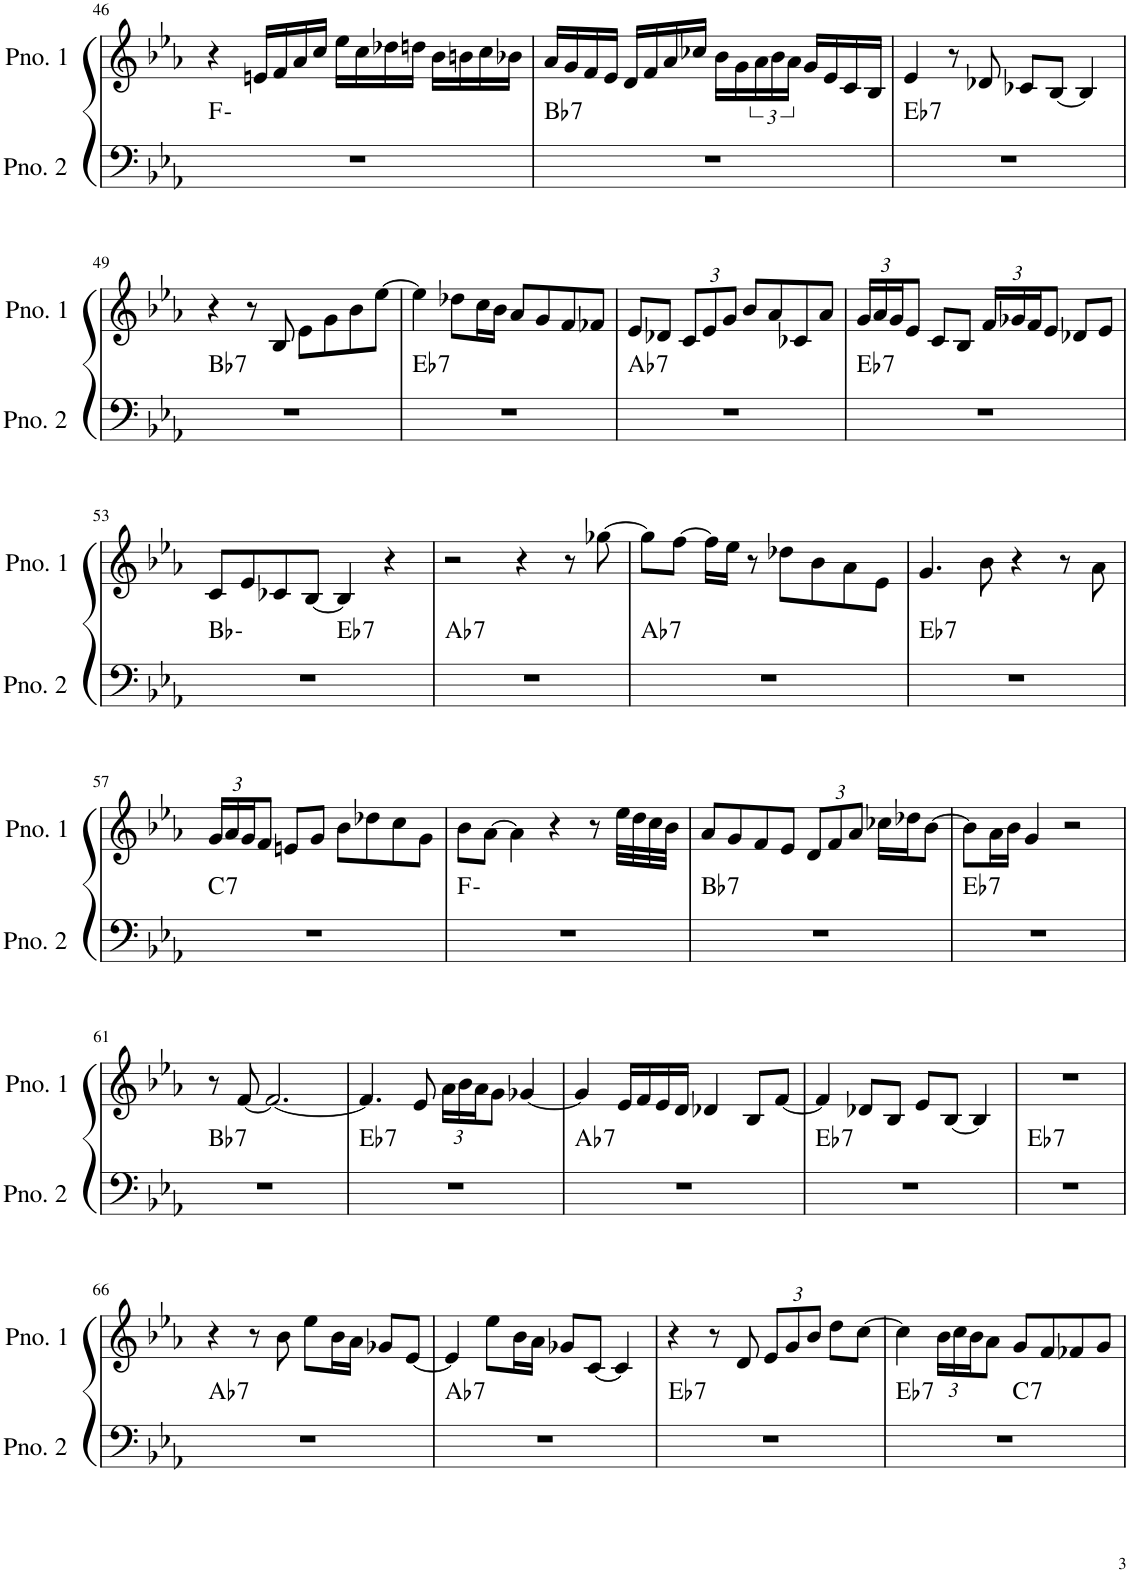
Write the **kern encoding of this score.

**kern	**harte	**kern
*part2	*part2	*part1
*staff2	*	*staff1
*I"ピアノ 2	*	*I"ピアノ 1
!!LO:PB:g=z
*clefF4	*	*clefG2
*k[b-e-a-]	*	*k[b-e-a-]
*M4/4	*	*M4/4
=46	=46	=46
1r	F:min	4r
.	.	16en/LL
.	.	16f/
.	.	16a-/
.	.	16cc/JJ
.	.	16ee-\LL
.	.	16cc\
.	.	16dd-X\
.	.	16ddn\JJ
.	.	16b-\LL
.	.	16bn\
.	.	16cc\
.	.	16b-X\JJ
=47	=47	=47
!	!LO:H:kt=7	!
1r	Bb:7	16a-/LL
.	.	16g/
.	.	16f/
.	.	16e-/JJ
.	.	16d/LL
.	.	16f/
.	.	16a-/
.	.	16cc-X/JJ
.	.	16b-\LL
.	.	16g\
.	.	24a-\
.	.	24b-\
.	.	24a-\JJ
.	.	16g/LL
.	.	16e-/
.	.	16c/
.	.	16B-/JJ
=48	=48	=48
!	!LO:H:kt=7	!
1r	Eb:7	4e-/
.	.	8r
.	.	8d-X/
.	.	8c-X/L
.	.	[8B-/J
.	.	4B-/]
!!LO:LB:g=z
=49	=49	=49
!	!LO:H:kt=7	!
1r	Bb:7	4r
.	.	8r
.	.	8B-/
.	.	8e-\L
.	.	8g\
.	.	8b-\
.	.	[8ee-\J
=50	=50	=50
!	!LO:H:kt=7	!
1r	Eb:7	4ee-\]
.	.	8dd-X\L
.	.	16cc\L
.	.	16b-\JJ
.	.	8a-/L
.	.	8g/
.	.	8f/
.	.	8f-X/J
=51	=51	=51
!	!LO:H:kt=7	!
1r	Ab:7	8e-/L
.	.	8d-X/J
*	*	*Xbrackettup
.	.	12c/L
.	.	12e-/
.	.	12g/J
.	.	8b-/L
.	.	8a-/
.	.	8c-X/
.	.	8a-/J
=52	=52	=52
!	!LO:H:kt=7	!
1r	Eb:7	24g/LL
.	.	24a-/
.	.	24g/J
.	.	8e-/J
.	.	8c/L
.	.	8B-/J
.	.	24f/LL
.	.	24g-X/
.	.	24f/J
.	.	8e-/J
.	.	8d-X/L
.	.	8e-/J
!!LO:LB:g=z
=53	=53	=53
*^	*	*
1r	2ryy	Bb:min	8c/L
.	.	.	8e-/
.	.	.	8c-X/
.	.	.	[8B-/J
!	!	!LO:H:kt=7	!
.	2ryy	Eb:7	4B-/]
.	.	.	4r
=54	=54	=54	=54
!	!	!LO:H:kt=7	!
*v	*v	*	*
1r	Ab:7	2r
.	.	4r
.	.	8r
.	.	[8gg-X\
=55	=55	=55
!	!LO:H:kt=7	!
1r	Ab:7	8gg-\L]
.	.	[8ff\J
.	.	16ff\LL]
.	.	16ee-\JJ
.	.	8r
.	.	8dd-X\L
.	.	8b-\
.	.	8a-\
.	.	8e-\J
=56	=56	=56
!	!LO:H:kt=7	!
1r	Eb:7	4.g/
.	.	8b-\
.	.	4r
.	.	8r
.	.	8a-\
!!LO:LB:g=z
=57	=57	=57
!	!LO:H:kt=7	!
1r	C:7	24g/LL
.	.	24a-/
.	.	24g/J
.	.	8f/J
.	.	8en/L
.	.	8g/J
.	.	8b-\L
.	.	8dd-X\
.	.	8cc\
.	.	8g\J
=58	=58	=58
1r	F:min	8b-\L
.	.	[8a-\J
.	.	4a-\]
.	.	4r
.	.	8r
.	.	32ee-\LLL
.	.	32dd\
.	.	32cc\
.	.	32b-\JJJ
=59	=59	=59
!	!LO:H:kt=7	!
1r	Bb:7	8a-/L
.	.	8g/
.	.	8f/
.	.	8e-/J
.	.	12d/L
.	.	12f/
.	.	12a-/J
.	.	16cc-X\LL
.	.	16dd-X\J
.	.	[8b-\J
=60	=60	=60
!	!LO:H:kt=7	!
1r	Eb:7	8b-\L]
.	.	16a-\L
.	.	16b-\JJ
.	.	4g/
.	.	2r
!!LO:LB:g=z
=61	=61	=61
!	!LO:H:kt=7	!
1r	Bb:7	8r
.	.	[8f/
.	.	2.f/_
=62	=62	=62
!	!LO:H:kt=7	!
1r	Eb:7	4.f/]
.	.	8e-/
.	.	24a-\LL
.	.	24b-\
.	.	24a-\J
.	.	8g\J
.	.	[4g-X/
=63	=63	=63
!	!LO:H:kt=7	!
1r	Ab:7	4g-/]
.	.	16e-/LL
.	.	16f/
.	.	16e-/
.	.	16d/JJ
.	.	4d-X/
.	.	8B-/L
.	.	[8f/J
=64	=64	=64
!	!LO:H:kt=7	!
1r	Eb:7	4f/]
.	.	8d-X/L
.	.	8B-/J
.	.	8e-/L
.	.	[8B-/J
.	.	4B-/]
=65	=65	=65
!	!LO:H:kt=7	!
1r	Eb:7	1r
!!LO:LB:g=z
=66	=66	=66
!	!LO:H:kt=7	!
1r	Ab:7	4r
.	.	8r
.	.	8b-\
.	.	8ee-\L
.	.	16b-\L
.	.	16a-\JJ
.	.	8g-X/L
.	.	[8e-/J
=67	=67	=67
!	!LO:H:kt=7	!
1r	Ab:7	4e-/]
.	.	8ee-\L
.	.	16b-\L
.	.	16a-\JJ
.	.	8g-X/L
.	.	[8c/J
.	.	4c/]
=68	=68	=68
!	!LO:H:kt=7	!
1r	Eb:7	4r
.	.	8r
.	.	8d/
.	.	12e-/L
.	.	12g/
.	.	12b-/J
.	.	8dd\L
.	.	[8cc\J
=69	=69	=69
!	!LO:H:kt=7	!
*^	*	*
1r	2ryy	Eb:7	4cc\]
.	.	.	24b-\LL
.	.	.	24cc\
.	.	.	24b-\J
.	.	.	8a-\J
!	!	!LO:H:kt=7	!
.	2ryy	C:7	8g/L
.	.	.	8f/
.	.	.	8f-X/
.	.	.	8g/J
*v	*v	*	*
=	=	=
*-	*-	*-
